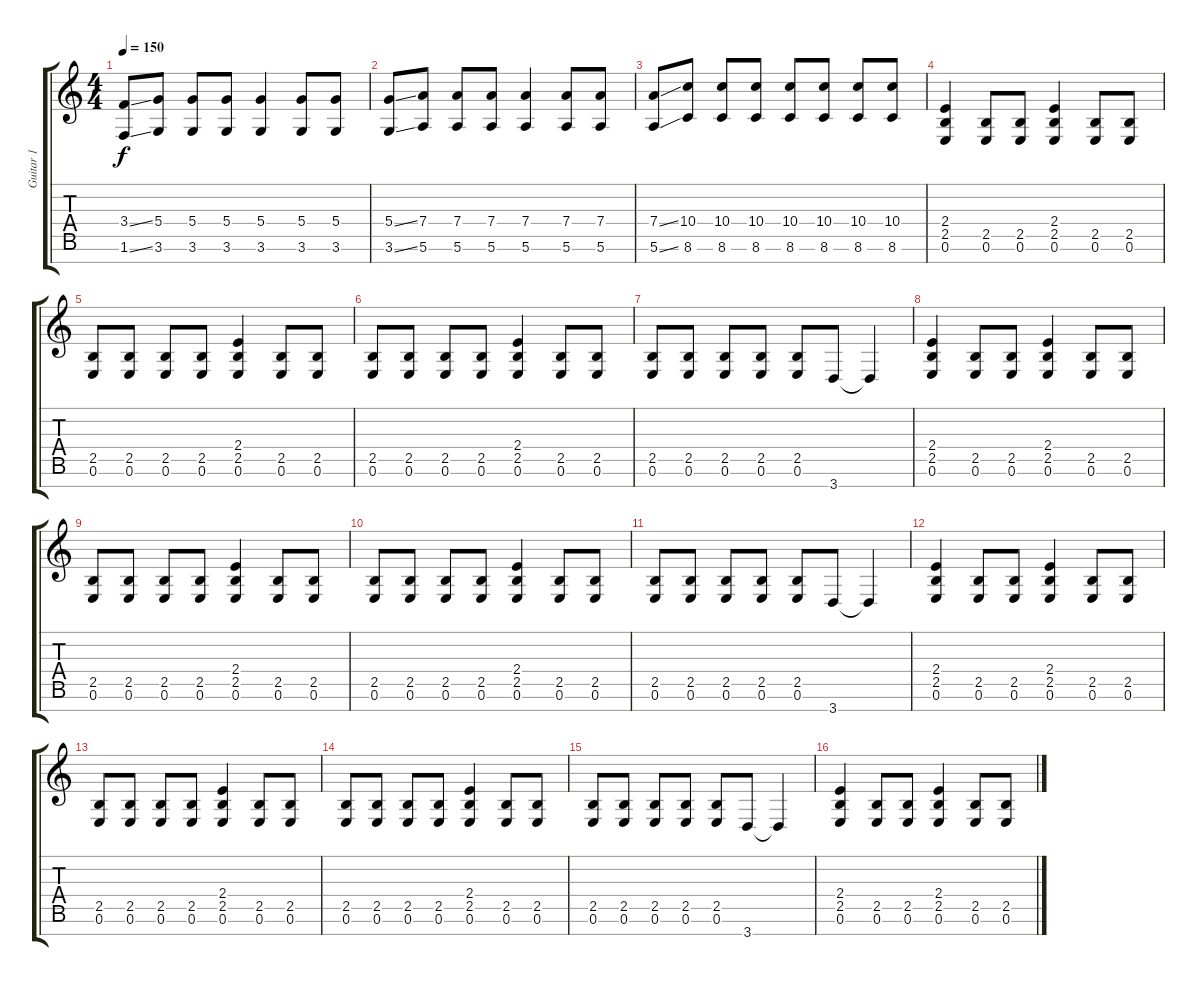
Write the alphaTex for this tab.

\track ("Guitar 1" "Guitar 1") {instrument distortionguitar}
\staff {score tabs}
\tuning (E4 B3 G3 D3 A2 E2 B1) {hide}
\ts (4 4)
\tempo 150
\clef g2
\ks c
(3.4{ss} 1.6{ss}).8{dy f} (5.4 3.6).8 (5.4 3.6).8 (5.4 3.6).8 (5.4 3.6).4 (5.4 3.6).8 (5.4 3.6).8 |
(5.4{ss} 3.6{ss}).8 (7.4 5.6).8 (7.4 5.6).8 (7.4 5.6).8 (7.4 5.6).4 (7.4 5.6).8 (7.4 5.6).8 |
(7.4{ss} 5.6{ss}).8 (10.4 8.6).8 (10.4 8.6).8 (10.4 8.6).8 (10.4 8.6).8 (10.4 8.6).8 (10.4 8.6).8 (10.4 8.6).8 |
(2.4 2.5 0.6).4 (2.5 0.6).8 (2.5 0.6).8 (2.4 2.5 0.6).4 (2.5 0.6).8 (2.5 0.6).8 |
(2.5 0.6).8 (2.5 0.6).8 (2.5 0.6).8 (2.5 0.6).8 (2.4 2.5 0.6).4 (2.5 0.6).8 (2.5 0.6).8 |
(2.5 0.6).8 (2.5 0.6).8 (2.5 0.6).8 (2.5 0.6).8 (2.4 2.5 0.6).4 (2.5 0.6).8 (2.5 0.6).8 |
(2.5 0.6).8 (2.5 0.6).8 (2.5 0.6).8 (2.5 0.6).8 (2.5 0.6).8 3.7.8 3.7{t}.4 |
(2.4 2.5 0.6).4 (2.5 0.6).8 (2.5 0.6).8 (2.4 2.5 0.6).4 (2.5 0.6).8 (2.5 0.6).8 |
(2.5 0.6).8 (2.5 0.6).8 (2.5 0.6).8 (2.5 0.6).8 (2.4 2.5 0.6).4 (2.5 0.6).8 (2.5 0.6).8 |
(2.5 0.6).8 (2.5 0.6).8 (2.5 0.6).8 (2.5 0.6).8 (2.4 2.5 0.6).4 (2.5 0.6).8 (2.5 0.6).8 |
(2.5 0.6).8 (2.5 0.6).8 (2.5 0.6).8 (2.5 0.6).8 (2.5 0.6).8 3.7.8 3.7{t}.4 |
(2.4 2.5 0.6).4 (2.5 0.6).8 (2.5 0.6).8 (2.4 2.5 0.6).4 (2.5 0.6).8 (2.5 0.6).8 |
(2.5 0.6).8 (2.5 0.6).8 (2.5 0.6).8 (2.5 0.6).8 (2.4 2.5 0.6).4 (2.5 0.6).8 (2.5 0.6).8 |
(2.5 0.6).8 (2.5 0.6).8 (2.5 0.6).8 (2.5 0.6).8 (2.4 2.5 0.6).4 (2.5 0.6).8 (2.5 0.6).8 |
(2.5 0.6).8 (2.5 0.6).8 (2.5 0.6).8 (2.5 0.6).8 (2.5 0.6).8 3.7.8 3.7{t}.4 |
(2.4 2.5 0.6).4 (2.5 0.6).8 (2.5 0.6).8 (2.4 2.5 0.6).4 (2.5 0.6).8 (2.5 0.6).8
